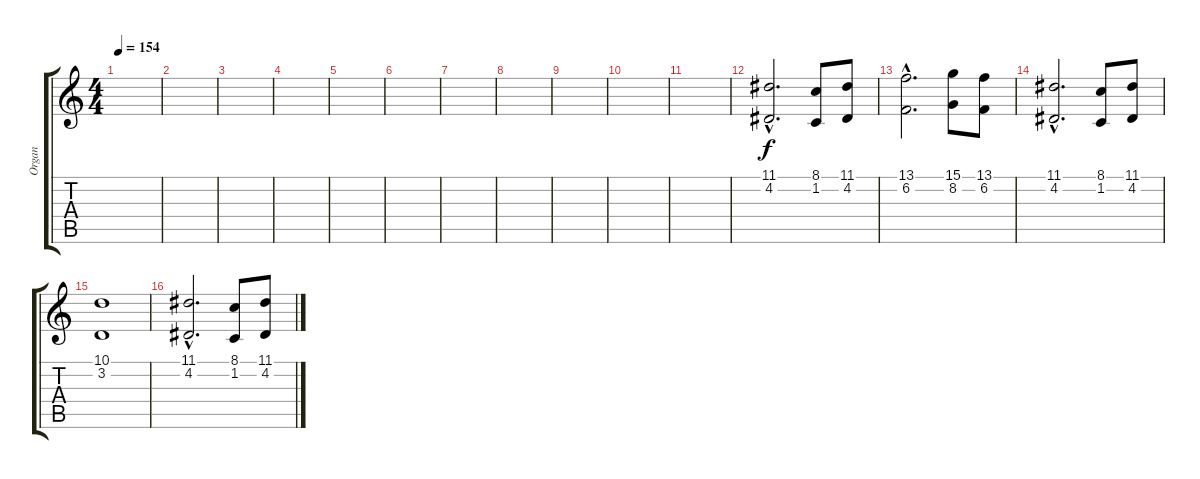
\track ("Organ" "Organ") {instrument churchorgan}
\staff {score tabs}
\tuning (E4 B3 G3 D3 A2 E2) {hide}
\ts (4 4)
\tempo 154
\clef g2
\ks c
|
|
|
|
|
|
|
|
|
|
|
(11.1{hac} 4.2{hac}).2{d} (8.1 1.2).8 (11.1 4.2).8 |
(13.1{hac} 6.2{hac}).2{d} (15.1 8.2).8 (13.1 6.2).8 |
(11.1{hac} 4.2{hac}).2{d} (8.1 1.2).8 (11.1 4.2).8 |
(10.1 3.2).1 |
(11.1{hac} 4.2{hac}).2{d} (8.1 1.2).8 (11.1 4.2).8
